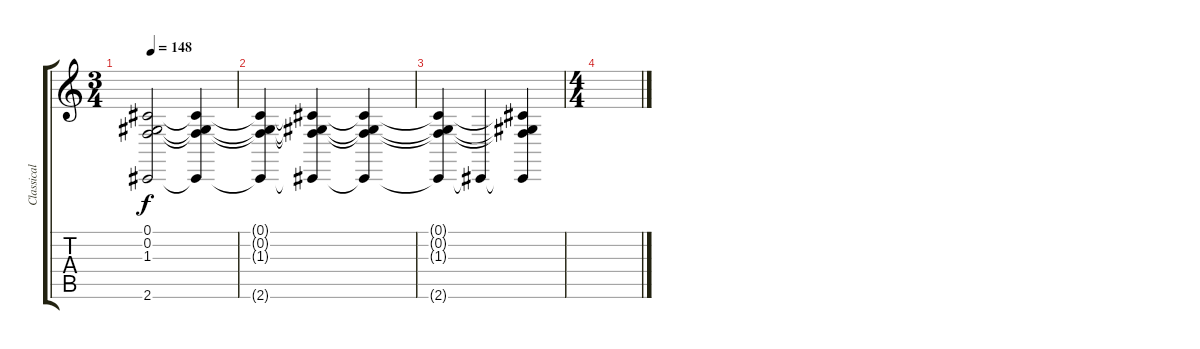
\track ("Classical" "Classical") {instrument acousticgrandpiano}
\staff {score tabs}
\tuning (Db4 Ab3 E3 B2 Gb2 B1) {hide}
\ts (3 4)
\tempo 148
\clef g2
\ks c
(0.1{t} 0.2{t} 1.3{t} 2.6{t}).2{dy f} (0.1{t} 0.2{t} 1.3{t} 2.6{t}).4 |
(0.1{t} 0.2{t} 1.3{t} 2.6{t}).4 (0.1{t} 0.2{t} 1.3{t} 2.6{t}).4 (0.1{t} 0.2{t} 1.3{t} 2.6{t}).4 |
(0.1{t} 0.2{t} 1.3{t} 2.6{t}).4 2.6{t}.4 (0.1{t} 0.2{t} 1.3{t} 2.6{t}).4 |
\ts (4 4)
